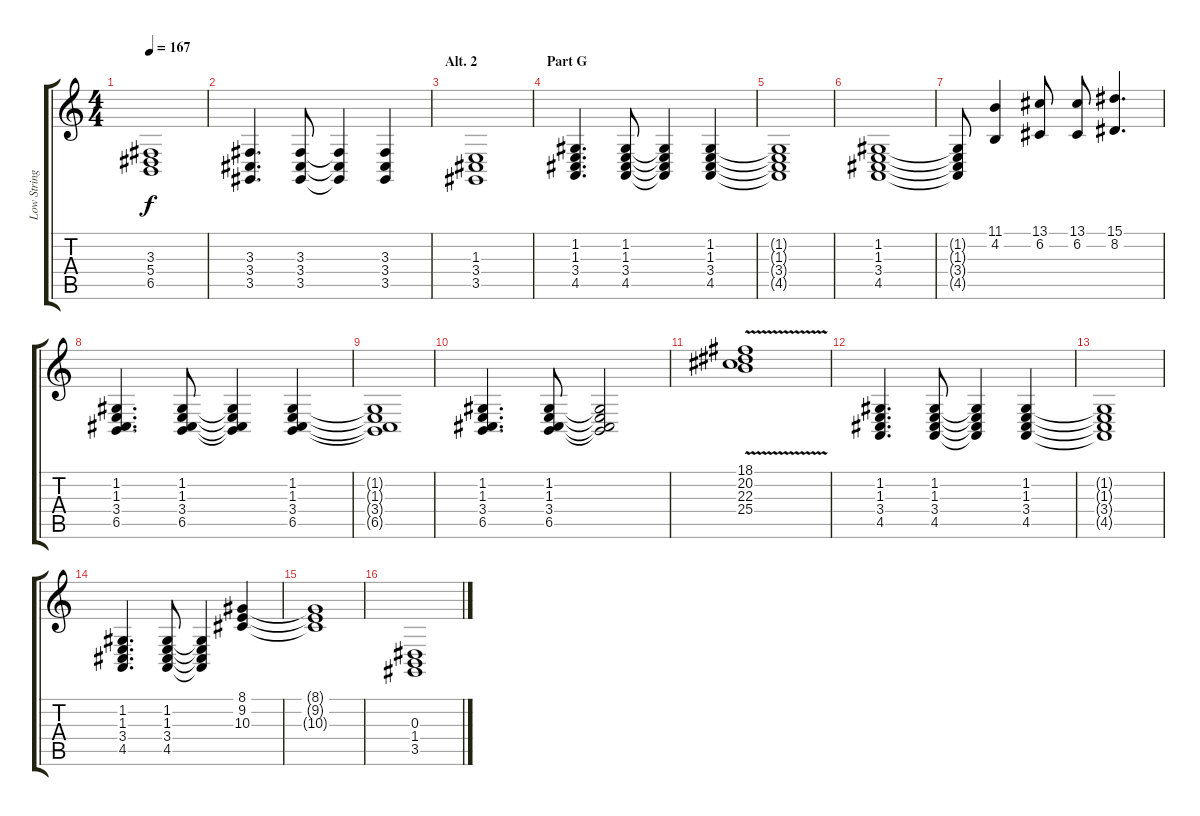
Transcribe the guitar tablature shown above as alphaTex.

\track ("Low Strings" "Low String") {mute instrument stringensemble1}
\staff {score tabs}
\tuning (C4 G3 Eb3 Bb2 F2 C2) {hide}
\ts (4 4)
\tempo 167
\clef g2
\ks c
(3.3 5.4 6.5).1{dy f} |
(3.3 3.4 3.5).4{d} (3.3 3.4 3.5).8 (3.3{t} 3.4{t} 3.5{t}).4 (3.3 3.4 3.5).4 |
\section ("" "Alt. 2")
(1.3 3.4 3.5).1 |
\section ("" "Part G")
(1.2 1.3 3.4 4.5).4{d} (1.2 1.3 3.4 4.5).8 (1.2{t} 1.3{t} 3.4{t} 4.5{t}).4 (1.2 1.3 3.4 4.5).4 |
(1.2{t} 1.3{t} 3.4{t} 4.5{t}).1 |
(1.2 1.3 3.4 4.5).1 |
(1.2{t} 1.3{t} 3.4{t} 4.5{t}).8 (11.1 4.2).4 (13.1 6.2).8 (13.1 6.2).8 (15.1 8.2).4{d} |
(1.2 1.3 3.4 6.5).4{d} (1.2 1.3 3.4 6.5).8 (1.2{t} 1.3{t} 3.4{t} 6.5{t}).4 (1.2 1.3 3.4 6.5).4 |
(1.2{t} 1.3{t} 3.4{t} 6.5{t}).1 |
(1.2 1.3 3.4 6.5).4{d} (1.2 1.3 3.4 6.5).8 (1.2{t} 1.3{t} 3.4{t} 6.5{t}).2 |
(18.1{v} 20.2{v} 22.3{v} 25.4{v}).1 |
(1.2 1.3 3.4 4.5).4{d} (1.2 1.3 3.4 4.5).8 (1.2{t} 1.3{t} 3.4{t} 4.5{t}).4 (1.2 1.3 3.4 4.5).4 |
(1.2{t} 1.3{t} 3.4{t} 4.5{t}).1 |
(1.2 1.3 3.4 4.5).4{d} (1.2 1.3 3.4 4.5).8 (1.2{t} 1.3{t} 3.4{t} 4.5{t}).4 (8.1 9.2 10.3).4 |
(8.1{t} 9.2{t} 10.3{t}).1 |
(0.3 1.4 3.5).1
